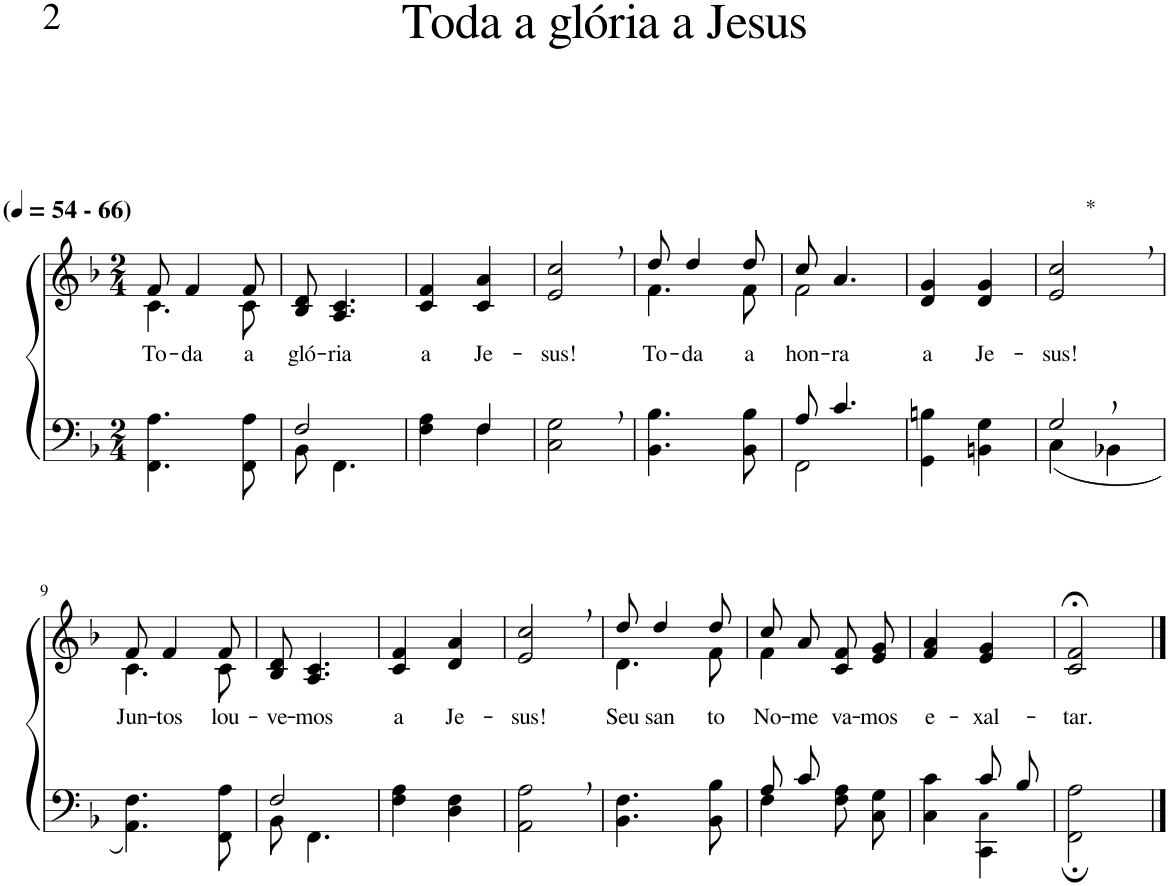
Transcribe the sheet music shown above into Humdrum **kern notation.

**kern	**kern	**text
*part2	*part1	*part1
*staff2	*staff1	*staff1
*I"Parte III e IV	*I"Parte I e II	*
*clefF4	*clefG2	*
*Trd-1c-2	*Trd-1c-2	*
*k[b-]	*k[b-]	*
*M2/4	*M2/4	*
*MM54	*MM54	*
=1	=1	=1
*	*^	*
!	!LO:TX:a:B:t=(	!	!
!	!LO:TX:a:B:t=- 66)	!	!
!	!	!	!LO:LY:b
4.FF\ 4.A\	8f/	4.c\	To-
!	!	!	!LO:LY:b
.	4f/	.	-da
!	!	!	!LO:LY:b
8FF\ 8A\	8f/	8c\	a
=2	=2	=2	=2
*^	*	*	*
!	!	!	!	!LO:LY:b
*	*	*v	*v	*
2F/	8BB-\	8B-/ 8d/	gló-
!	!	!	!LO:LY:b
.	4.FF\	4.A/ 4.c/	-ria
=3	=3	=3	=3
!	!	!	!LO:LY:b
4F\ 4A\	4ryy	4c/ 4f/	a
!	!	!	!LO:LY:b
4F\	4F/	4c/ 4a/	Je-
=4	=4	=4	=4
!	!	!	!LO:LY:b
*v	*v	*	*
2C\, 2G\,	2e/, 2cc/,	-sus!
=5	=5	=5
*	*^	*
!	!	!	!LO:LY:b
4.BB-\ 4.B-\	8dd/	4.f\	To-
!	!	!	!LO:LY:b
.	4dd/	.	-da
!	!	!	!LO:LY:b
8BB-\ 8B-\	8dd/	8f\	a
=6	=6	=6	=6
*^	*	*	*
!	!	!	!	!LO:LY:b
8A/	2FF\	8cc/	2f\	hon-
!	!	!	!	!LO:LY:b
4.c/	.	4.a/	.	-ra
*v	*v	*	*	*
*	*v	*v	*
=7	=7	=7
!	!	!LO:LY:b
4GG\ 4Bn\	4d/ 4g/	a
!	!	!LO:LY:b
4BBn\ 4G\	4d/ 4g/	Je-
=8	=8	=8
*^	*	*
!	!	!LO:TX:a:t=*	!
!	!	!	!LO:LY:b
2G,/	(4C\	2e/, 2cc/,	-sus!
.	4BB-X\	.	.
!!LO:LB:g=z
=9	=9	=9	=9
*	*	*^	*
!	!	!	!	!LO:LY:b
*v	*v	*	*	*
4.AA\ 4.F\)	8f/	4.c\	Jun-
!	!	!	!LO:LY:b
.	4f/	.	-tos
!	!	!	!LO:LY:b
8FF\ 8A\	8f/	8c\	lou-
=10	=10	=10	=10
*^	*	*	*
!	!	!	!	!LO:LY:b
*	*	*v	*v	*
2F/	8BB-\	8B-/ 8d/	-ve-
!	!	!	!LO:LY:b
.	4.FF\	4.A/ 4.c/	-mos
=11	=11	=11	=11
!	!	!	!LO:LY:b
*v	*v	*	*
4F\ 4A\	4c/ 4f/	a
!	!	!LO:LY:b
4D\ 4F\	4d/ 4a/	Je-
=12	=12	=12
!	!	!LO:LY:b
2AA\, 2A\,	2e/, 2cc/,	-sus!
=13	=13	=13
*	*^	*
!	!	!	!LO:LY:b
4.BB-\ 4.F\	8dd/	4.d\	Seu
!	!	!	!LO:LY:b
.	4dd/	.	san-
!	!	!	!LO:LY:b
8BB-\ 8B-\	8dd/	8f\	-to
=14	=14	=14	=14
*^	*	*	*
!	!	!	!	!LO:LY:b
8A/L	4F\	8cc/L	4f\	No-
!	!	!	!	!LO:LY:b
8c/J	.	8a/J	.	-me
!	!	!	!	!LO:LY:b
4ryy	8F\ 8A\L	8c/ 8f/L	4ryy	va-
!	!	!	!	!LO:LY:b
.	8C\ 8G\J	8e/ 8g/J	.	-mos
*	*	*v	*v	*
=15	=15	=15	=15
!	!	!	!LO:LY:b
4ryy	4C\ 4c\	4f/ 4a/	e-
!	!	!	!LO:LY:b
8c/L	4CC\ 4C!\	4e/ 4g/	-xal-
8B-/J	.	.	.
*v	*v	*	*
=16	=16	=16
!	!	!LO:LY:b
2FF\; 2A\;	2c/;< 2f/;<	-tar.
==	==	==
*-	*-	*-
